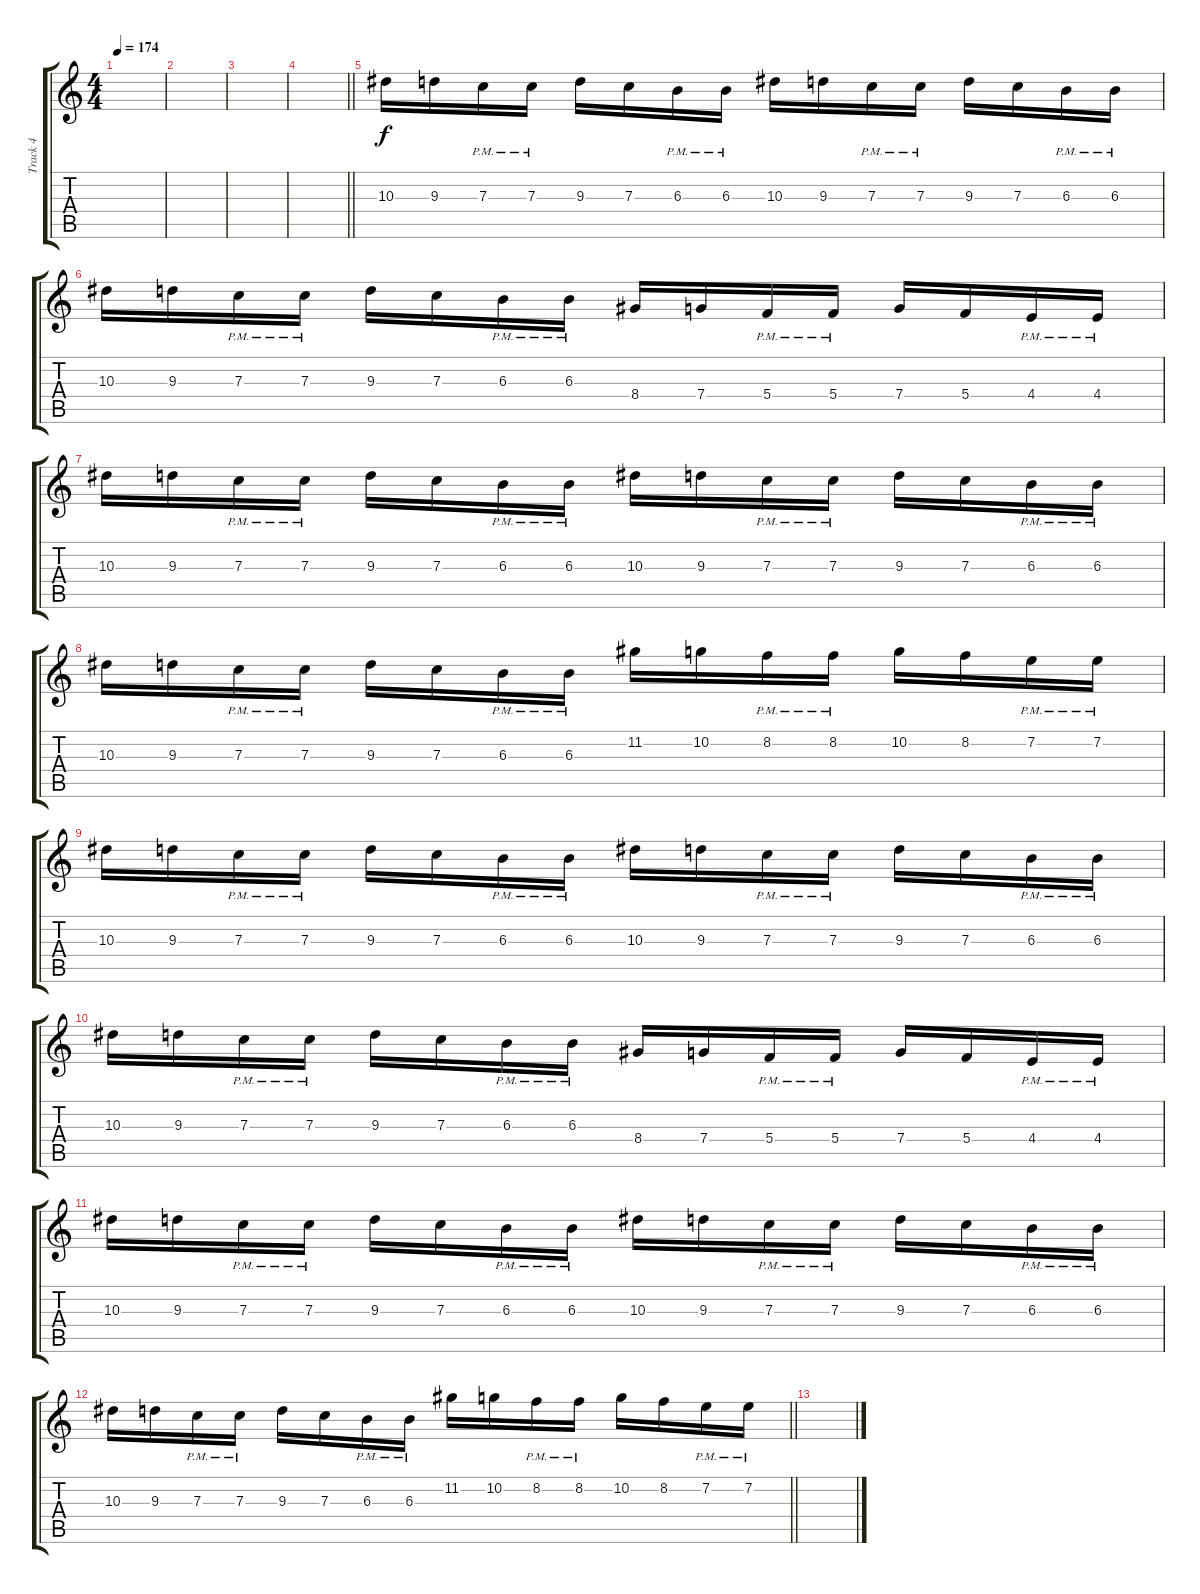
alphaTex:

\track ("Track 4" "Track 4") {instrument distortionguitar}
\staff {score tabs}
\tuning (D4 A3 F3 C3 G2 C2) {hide}
\ts (4 4)
\tempo 174
\clef g2
\ks c
|
|
|
\barLineRight lightlight
|
\section ("" "")
10.3.16 9.3.16 7.3{pm}.16 7.3{pm}.16 9.3.16 7.3.16 6.3{pm}.16 6.3{pm}.16 10.3.16 9.3.16 7.3{pm}.16 7.3{pm}.16 9.3.16 7.3.16 6.3{pm}.16 6.3{pm}.16 |
10.3.16 9.3.16 7.3{pm}.16 7.3{pm}.16 9.3.16 7.3.16 6.3{pm}.16 6.3{pm}.16 8.4.16 7.4.16 5.4{pm}.16 5.4{pm}.16 7.4.16 5.4.16 4.4{pm}.16 4.4{pm}.16 |
10.3.16 9.3.16 7.3{pm}.16 7.3{pm}.16 9.3.16 7.3.16 6.3{pm}.16 6.3{pm}.16 10.3.16 9.3.16 7.3{pm}.16 7.3{pm}.16 9.3.16 7.3.16 6.3{pm}.16 6.3{pm}.16 |
10.3.16 9.3.16 7.3{pm}.16 7.3{pm}.16 9.3.16 7.3.16 6.3{pm}.16 6.3{pm}.16 11.2.16 10.2.16 8.2{pm}.16 8.2{pm}.16 10.2.16 8.2.16 7.2{pm}.16 7.2{pm}.16 |
10.3.16 9.3.16 7.3{pm}.16 7.3{pm}.16 9.3.16 7.3.16 6.3{pm}.16 6.3{pm}.16 10.3.16 9.3.16 7.3{pm}.16 7.3{pm}.16 9.3.16 7.3.16 6.3{pm}.16 6.3{pm}.16 |
10.3.16 9.3.16 7.3{pm}.16 7.3{pm}.16 9.3.16 7.3.16 6.3{pm}.16 6.3{pm}.16 8.4.16 7.4.16 5.4{pm}.16 5.4{pm}.16 7.4.16 5.4.16 4.4{pm}.16 4.4{pm}.16 |
10.3.16 9.3.16 7.3{pm}.16 7.3{pm}.16 9.3.16 7.3.16 6.3{pm}.16 6.3{pm}.16 10.3.16 9.3.16 7.3{pm}.16 7.3{pm}.16 9.3.16 7.3.16 6.3{pm}.16 6.3{pm}.16 |
\barLineRight lightlight
10.3.16 9.3.16 7.3{pm}.16 7.3{pm}.16 9.3.16 7.3.16 6.3{pm}.16 6.3{pm}.16 11.2.16 10.2.16 8.2{pm}.16 8.2{pm}.16 10.2.16 8.2.16 7.2{pm}.16 7.2{pm}.16 |
\section ("" "")
